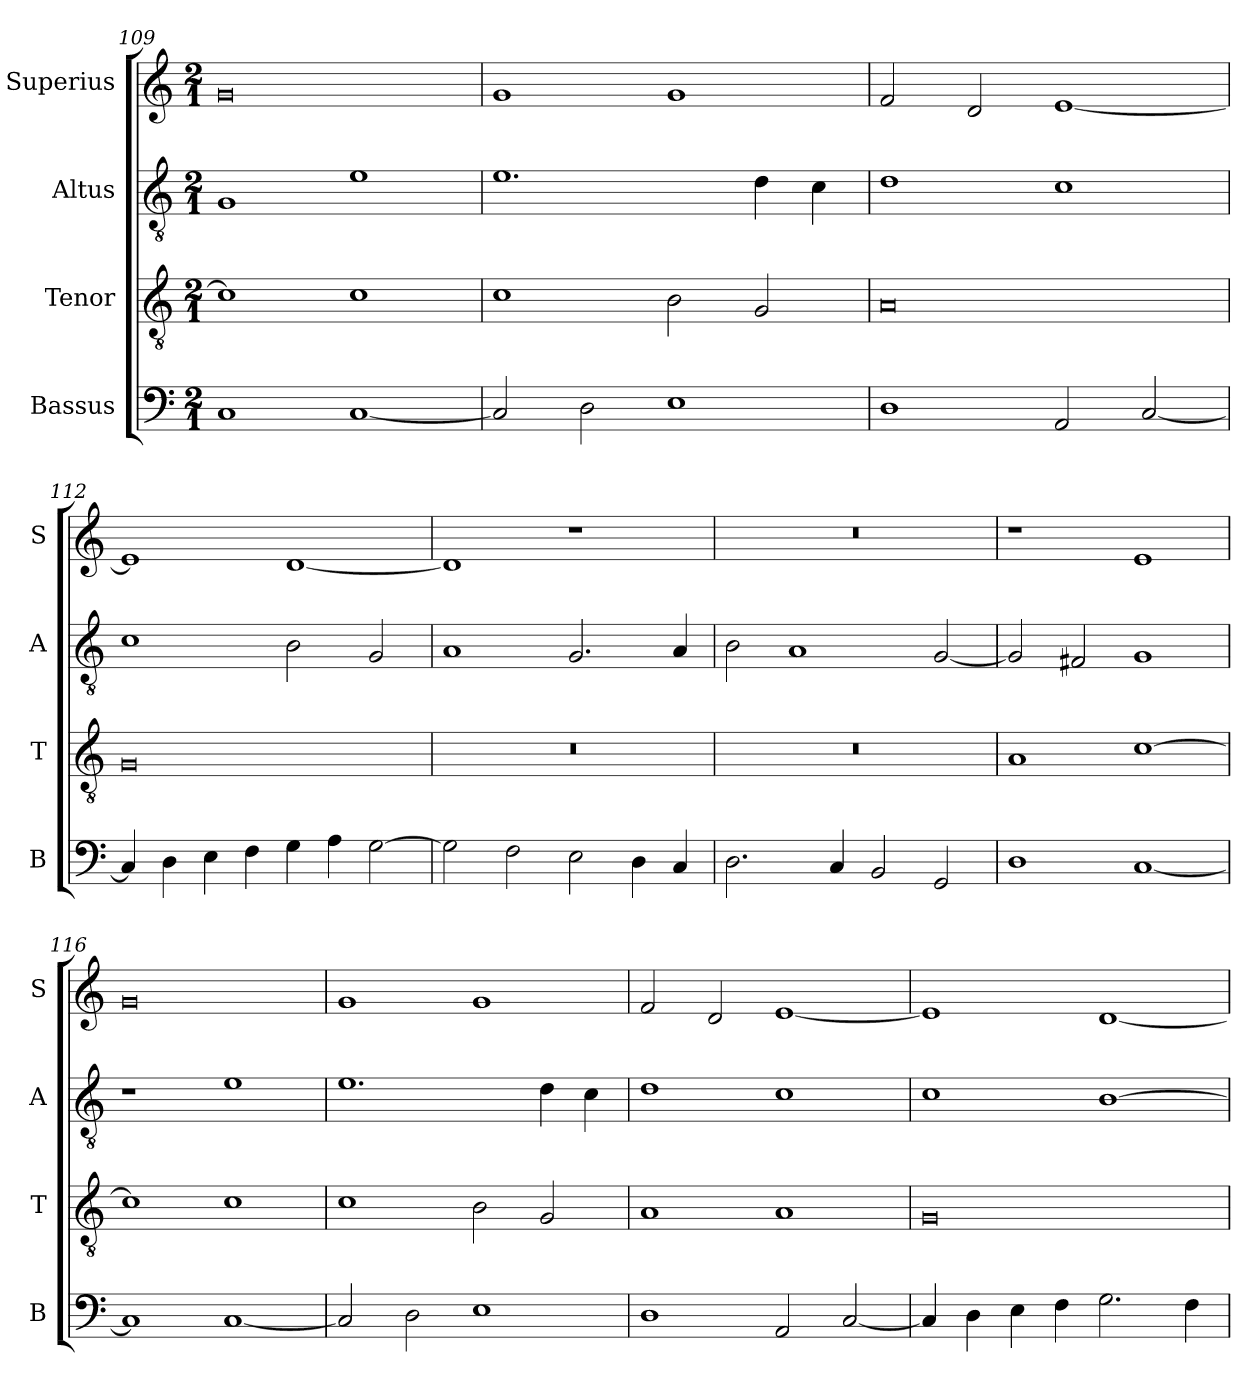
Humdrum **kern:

**kern	**kern	**kern	**kern
*part4	*part3	*part2	*part1
*staff4	*staff3	*staff2	*staff1
*I"Bassus	*I"Tenor	*I"Altus	*I"Superius
*I'B	*I'T	*I'A	*I'S
*clefF4	*clefGv2	*clefGv2	*clefG2
*k[]	*k[]	*k[]	*k[]
*C:	*C:	*C:	*C:
*M2/1	*M2/1	*M2/1	*M2/1
=109	=109	=109	=109
1C	1c]	1G	0g
[1C	1c	1e	.
=110	=110	=110	=110
2C]	1c	1.e	1g
2D	.	.	.
1E	2B	.	1g
.	2G	4d	.
.	.	4c	.
=111	=111	=111	=111
1D	0A	1d	2f
.	.	.	2d
2AA	.	1c	[1e
[2C	.	.	.
=112	=112	=112	=112
4C]	0G	1c	1e]
4D	.	.	.
4E	.	.	.
4F	.	.	.
4G	.	2B	[1d
4A	.	.	.
[2G	.	2G	.
=113	=113	=113	=113
2G]	0r	1A	1d]
2F	.	.	.
2E	.	2.G	1r
4D	.	.	.
4C	.	4A	.
=114	=114	=114	=114
2.D	0r	2B	0r
.	.	1A	.
4C	.	.	.
2BB	.	.	.
2GG	.	[2G	.
=115	=115	=115	=115
1D	1A	2G]	1r
.	.	2F#X	.
[1C	[1c	1G	1e
=116	=116	=116	=116
1C]	1c]	1r	0g
[1C	1c	1e	.
=117	=117	=117	=117
2C]	1c	1.e	1g
2D	.	.	.
1E	2B	.	1g
.	2G	4d	.
.	.	4c	.
=118	=118	=118	=118
1D	1A	1d	2f
.	.	.	2d
2AA	1A	1c	[1e
[2C	.	.	.
=119	=119	=119	=119
4C]	0G	1c	1e]
4D	.	.	.
4E	.	.	.
4F	.	.	.
2.G	.	[1B	[1d
4F	.	.	.
=	=	=	=
*-	*-	*-	*-
